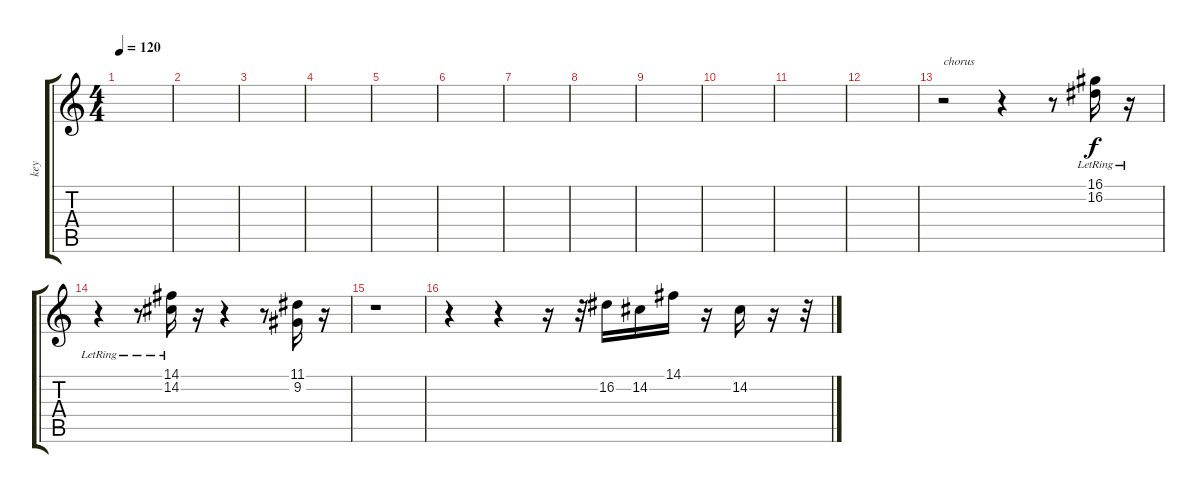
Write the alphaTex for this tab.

\track ("key" "key") {instrument stringensemble1}
\staff {score tabs}
\tuning (E4 B3 G3 D3 A2 E2) {hide}
\ts (4 4)
\tempo 120
\clef g2
\ks c
|
|
|
|
|
|
|
|
|
|
|
|
r.2{txt "chorus"} r.4 r.8 (16.1{lr} 16.2{lr}).16 r.16 |
r.4 r.8 (14.1{lr} 14.2{lr}).16 r.16 r.4 r.8 (11.1 9.2).16 r.16 |
r.1 |
r.4 r.4 r.16 r.32 16.2.16 14.2.16 14.1.16 r.16 14.2.16 r.16 r.32
